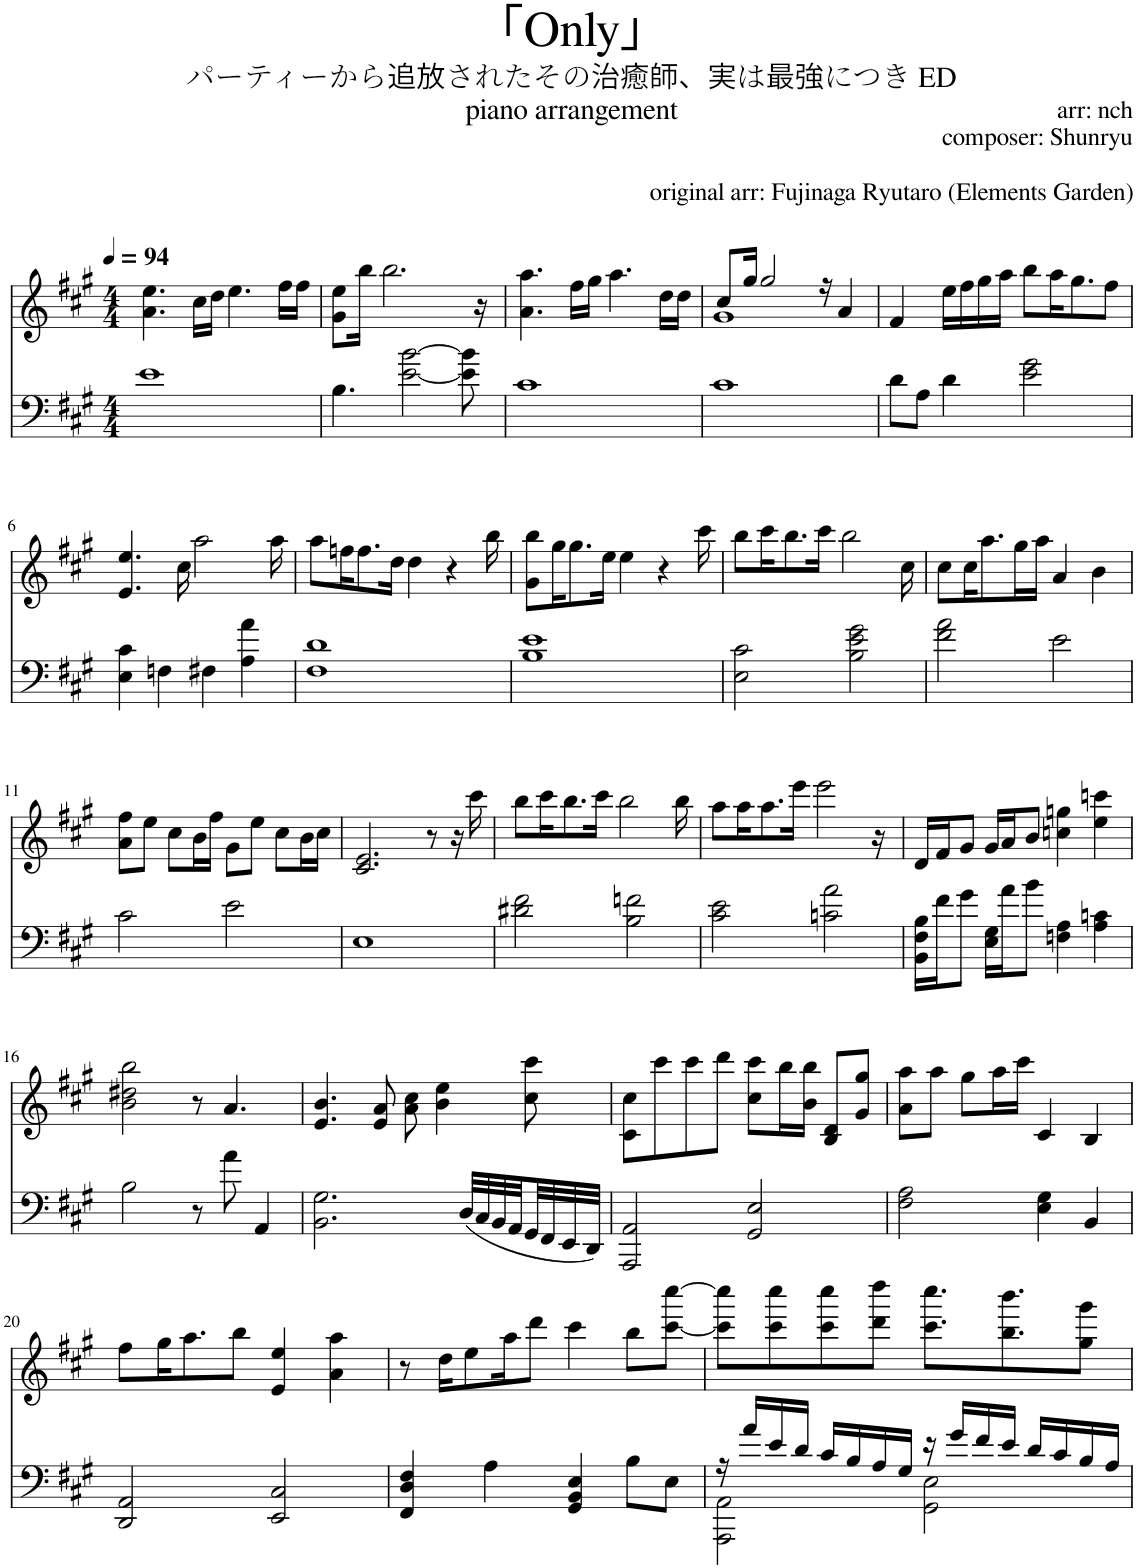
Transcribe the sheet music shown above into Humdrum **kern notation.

**kern	**kern
*part1	*part1
*staff2	*staff1
*I"piano	*
*I'pi.	*
*clefF4	*clefG2
*k[f#c#g#]	*k[f#c#g#]
*M4/4	*M4/4
*MM94	*MM94
=1	=1
1e	4.a\ 4.ee\
.	16cc#\LL
.	16dd\JJ
.	4.ee\
.	16ff#\LL
.	16ff#\JJ
=2	=2
4.B\	8g#\ 8ee\L
.	16bb\Jk
.	2.bb\
[2e\ [2b\	.
8e\] 8b\]	.
.	16r
=3	=3
1c#	4.a\ 4.aa\
.	16ff#\LL
.	16gg#\JJ
.	4.aa\
.	16dd\LL
.	16dd\JJ
=4	=4
*	*^
1c#	8cc#/L	1g#
.	16gg#/Jk	.
.	2gg#/	.
.	16r	.
.	4a/	.
*	*v	*v
=5	=5
8d\L	4f#/
8A\J	.
4d\	16ee\LL
.	16ff#\
.	16gg#\
.	16aa\JJ
2e\ 2g#\	8bb\L
.	16aa\K
.	8.gg#\
.	8ff#\J
!!LO:LB:g=z
=6	=6
4E\ 4c#\	4.e/ 4.ee/
4Fn\	.
.	16cc#\
.	2aa\
4F#X\	.
4A\ 4a\	.
.	16aa\
=7	=7
1F# 1d	8aa\L
.	16ffn\K
.	8.ff\
.	16dd\Jk
.	4dd\
.	4r
.	16bb\
=8	=8
1B 1e	8g#\ 8bb\L
.	16gg#\K
.	8.gg#\
.	16ee\Jk
.	4ee\
.	4r
.	16ccc#\
=9	=9
2E\ 2c#\	8bb\L
.	16ccc#\K
.	8.bb\
.	16ccc#\Jk
.	2bb\
2B\ 2e\ 2g#\	.
.	16cc#\
=10	=10
2f#\ 2a\	8cc#\L
.	16cc#\K
.	8.aa\
.	16gg#\L
.	16aa\JJ
2e\	4a/
.	4b\
!!LO:LB:g=z
=11	=11
2c#\	8a\ 8ff#\L
.	8ee\J
.	8cc#\L
.	16b\L
.	16ff#\JJ
2e\	8g#\L
.	8ee\J
.	8cc#\L
.	16b\L
.	16cc#\JJ
=12	=12
1E	2.c#/ 2.e/
.	8r
.	16r
.	16ccc#\
=13	=13
2d#X\ 2f#\	8bb\L
.	16ccc#\K
.	8.bb\
.	16ccc#\Jk
.	2bb\
2B\ 2fn\	.
.	16bb\
=14	=14
2c#\ 2e\	8aa\L
.	16aa\K
.	8.aa\
.	16eee\Jk
.	2eee\
2cn\ 2a\	.
.	16r
=15	=15
16BB\ 16F#\ 16B\LL	16d/LL
16f#\J	16f#/J
8g#\J	8g#/J
16E\ 16G#\LL	16g#/LL
16a\J	16a/J
8b\J	8b/J
4Fn\ 4A\	4ccn\ 4ggn\
4A\ 4cn\	4ee\ 4cccn\
!!LO:LB:g=z
=16	=16
2B\	2b\ 2dd#X\ 2bb\
8r	8r
8a\	4.a/
4AA/	.
=17	=17
2.BB\ 2.G#\	4.e/ 4.b/
.	8e/ 8a/
.	8a\ 8cc#\
.	4b\ 4ee\
32D/LLL	.
32C#/	.
32BB/	.
32AA/	.
32GG#/	8cc#\ 8ccc#\
32FF#/	.
32EE/	.
32DD/JJJ	.
=18	=18
2AAA/ 2AA/	8c#\ 8cc#\L
.	8ccc#\
.	8ccc#\
.	8ddd\J
2GG#/ 2E/	8cc#\ 8ccc#\L
.	16bb\L
.	16b\ 16bb\JJ
.	8B/ 8d/L
.	8g#/ 8gg#/J
=19	=19
2F#\ 2A\	8a\ 8aa\L
.	8aa\J
.	8gg#\L
.	16aa\L
.	16ccc#\JJ
4E\ 4G#\	4c#/
4BB/	4B/
!!LO:LB:g=z
=20	=20
2DD/ 2AA/	8ff#\L
.	16gg#\K
.	8.aa\
.	8bb\J
2EE/ 2C#/	4e/ 4ee/
.	4a\ 4aa\
=21	=21
4FF#/ 4D/ 4F#/	8r
.	16dd\KL
.	8ee\
4A\	.
.	16aa\K
.	8ddd\J
4GG#/ 4BB/ 4E/	4ccc#\
8B\L	8bb\L
8E\J	[8ccc#\ [8cccc#\J
=22	=22
*^	*
16r	2AAA\ 2AA\	8ccc#\] 8cccc#\]L
16a/LL	.	.
16e/	.	8ccc#\ 8cccc#\
16d/JJ	.	.
16c#/LL	.	8ccc#\ 8cccc#\
16B/	.	.
16A/	.	8ddd\ 8dddd\J
16G#/JJ	.	.
16r	2GG#\ 2E\	8.ccc#\ 8.cccc#\L
16g#/LL	.	.
16f#/	.	.
16e/JJ	.	8.bb\ 8.bbb\
16d/LL	.	.
16c#/	.	.
16B/	.	8gg#\ 8ggg#\J
16A/JJ	.	.
*v	*v	*
=	=
*-	*-
